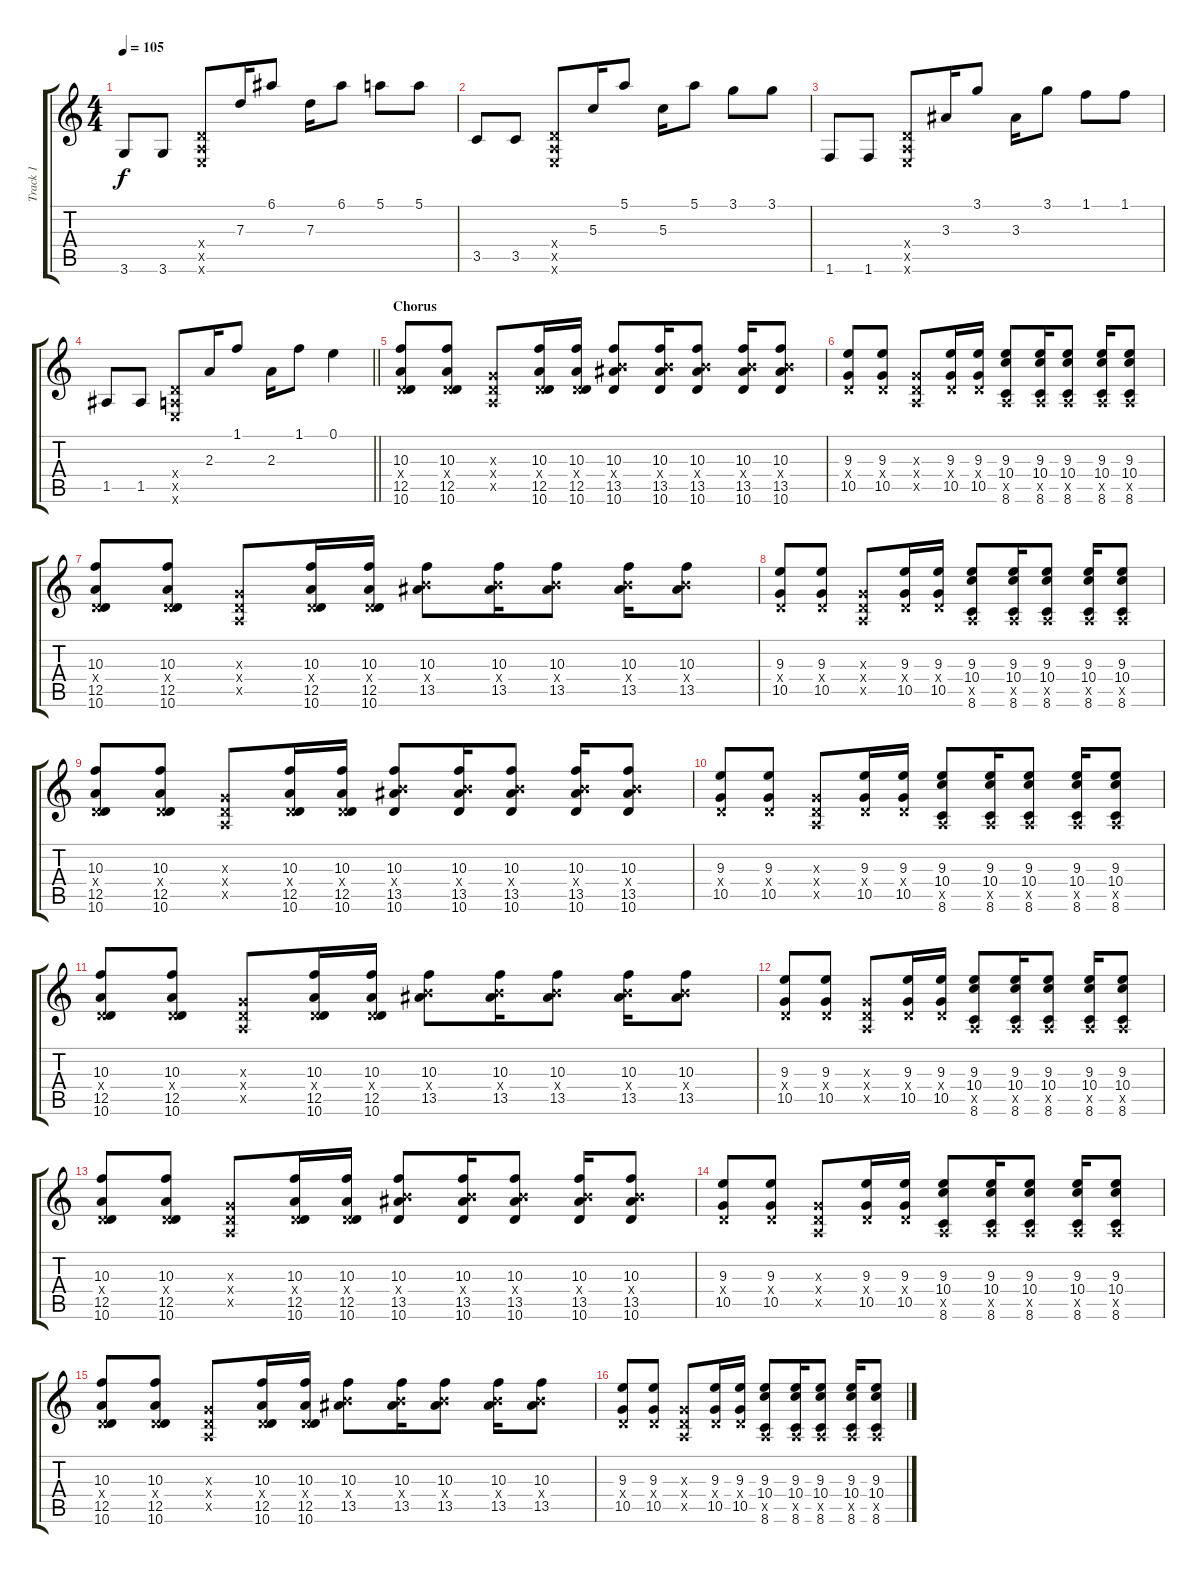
\track ("Track 1" "Track 1") {instrument acousticguitarsteel}
\staff {score tabs}
\tuning (E4 B3 G3 D3 A2 E2) {hide}
\ts (4 4)
\tempo 105
\clef g2
\ks c
3.6.8{dy f} 3.6.8 (0.4{x} 0.5{x} 0.6{x}).8 7.3.16 6.1.8 7.3.16 6.1.8 5.1.8 5.1.8 |
3.5.8 3.5.8 (0.4{x} 0.5{x} 0.6{x}).8 5.3.16 5.1.8 5.3.16 5.1.8 3.1.8 3.1.8 |
1.6.8 1.6.8 (0.4{x} 0.5{x} 0.6{x}).8 3.3.16 3.1.8 3.3.16 3.1.8 1.1.8 1.1.8 |
\barLineRight lightlight
1.5.8 1.5.8 (0.4{x} 0.5{x} 0.6{x}).8 2.3.16 1.1.8 2.3.16 1.1.8 0.1.4 |
\section ("" "Chorus")
(10.3 0.4{x} 12.5 10.6).8 (10.3 0.4{x} 12.5 10.6).8 (0.3{x} 0.4{x} 0.5{x}).8 (10.3 0.4{x} 12.5 10.6).16 (10.3 0.4{x} 12.5 10.6).16 (10.3 9.4{x} 13.5 10.6).8 (10.3 9.4{x} 13.5 10.6).16 (10.3 9.4{x} 13.5 10.6).8 (10.3 9.4{x} 13.5 10.6).16 (10.3 9.4{x} 13.5 10.6).8 |
(9.3 0.4{x} 10.5).8 (9.3 0.4{x} 10.5).8 (0.3{x} 0.4{x} 0.5{x}).8 (9.3 0.4{x} 10.5).16 (9.3 0.4{x} 10.5).16 (9.3 10.4 0.5{x} 8.6).8 (9.3 10.4 0.5{x} 8.6).16 (9.3 10.4 0.5{x} 8.6).8 (9.3 10.4 0.5{x} 8.6).16 (9.3 10.4 0.5{x} 8.6).8 |
(10.3 0.4{x} 12.5 10.6).8 (10.3 0.4{x} 12.5 10.6).8 (0.3{x} 0.4{x} 0.5{x}).8 (10.3 0.4{x} 12.5 10.6).16 (10.3 0.4{x} 12.5 10.6).16 (10.3 9.4{x} 13.5).8 (10.3 9.4{x} 13.5).16 (10.3 9.4{x} 13.5).8 (10.3 9.4{x} 13.5).16 (10.3 9.4{x} 13.5).8 |
(9.3 0.4{x} 10.5).8 (9.3 0.4{x} 10.5).8 (0.3{x} 0.4{x} 0.5{x}).8 (9.3 0.4{x} 10.5).16 (9.3 0.4{x} 10.5).16 (9.3 10.4 0.5{x} 8.6).8 (9.3 10.4 0.5{x} 8.6).16 (9.3 10.4 0.5{x} 8.6).8 (9.3 10.4 0.5{x} 8.6).16 (9.3 10.4 0.5{x} 8.6).8 |
(10.3 0.4{x} 12.5 10.6).8 (10.3 0.4{x} 12.5 10.6).8 (0.3{x} 0.4{x} 0.5{x}).8 (10.3 0.4{x} 12.5 10.6).16 (10.3 0.4{x} 12.5 10.6).16 (10.3 9.4{x} 13.5 10.6).8 (10.3 9.4{x} 13.5 10.6).16 (10.3 9.4{x} 13.5 10.6).8 (10.3 9.4{x} 13.5 10.6).16 (10.3 9.4{x} 13.5 10.6).8 |
(9.3 0.4{x} 10.5).8 (9.3 0.4{x} 10.5).8 (0.3{x} 0.4{x} 0.5{x}).8 (9.3 0.4{x} 10.5).16 (9.3 0.4{x} 10.5).16 (9.3 10.4 0.5{x} 8.6).8 (9.3 10.4 0.5{x} 8.6).16 (9.3 10.4 0.5{x} 8.6).8 (9.3 10.4 0.5{x} 8.6).16 (9.3 10.4 0.5{x} 8.6).8 |
(10.3 0.4{x} 12.5 10.6).8 (10.3 0.4{x} 12.5 10.6).8 (0.3{x} 0.4{x} 0.5{x}).8 (10.3 0.4{x} 12.5 10.6).16 (10.3 0.4{x} 12.5 10.6).16 (10.3 9.4{x} 13.5).8 (10.3 9.4{x} 13.5).16 (10.3 9.4{x} 13.5).8 (10.3 9.4{x} 13.5).16 (10.3 9.4{x} 13.5).8 |
(9.3 0.4{x} 10.5).8 (9.3 0.4{x} 10.5).8 (0.3{x} 0.4{x} 0.5{x}).8 (9.3 0.4{x} 10.5).16 (9.3 0.4{x} 10.5).16 (9.3 10.4 0.5{x} 8.6).8 (9.3 10.4 0.5{x} 8.6).16 (9.3 10.4 0.5{x} 8.6).8 (9.3 10.4 0.5{x} 8.6).16 (9.3 10.4 0.5{x} 8.6).8 |
(10.3 0.4{x} 12.5 10.6).8 (10.3 0.4{x} 12.5 10.6).8 (0.3{x} 0.4{x} 0.5{x}).8 (10.3 0.4{x} 12.5 10.6).16 (10.3 0.4{x} 12.5 10.6).16 (10.3 9.4{x} 13.5 10.6).8 (10.3 9.4{x} 13.5 10.6).16 (10.3 9.4{x} 13.5 10.6).8 (10.3 9.4{x} 13.5 10.6).16 (10.3 9.4{x} 13.5 10.6).8 |
(9.3 0.4{x} 10.5).8 (9.3 0.4{x} 10.5).8 (0.3{x} 0.4{x} 0.5{x}).8 (9.3 0.4{x} 10.5).16 (9.3 0.4{x} 10.5).16 (9.3 10.4 0.5{x} 8.6).8 (9.3 10.4 0.5{x} 8.6).16 (9.3 10.4 0.5{x} 8.6).8 (9.3 10.4 0.5{x} 8.6).16 (9.3 10.4 0.5{x} 8.6).8 |
(10.3 0.4{x} 12.5 10.6).8 (10.3 0.4{x} 12.5 10.6).8 (0.3{x} 0.4{x} 0.5{x}).8 (10.3 0.4{x} 12.5 10.6).16 (10.3 0.4{x} 12.5 10.6).16 (10.3 9.4{x} 13.5).8 (10.3 9.4{x} 13.5).16 (10.3 9.4{x} 13.5).8 (10.3 9.4{x} 13.5).16 (10.3 9.4{x} 13.5).8 |
(9.3 0.4{x} 10.5).8 (9.3 0.4{x} 10.5).8 (0.3{x} 0.4{x} 0.5{x}).8 (9.3 0.4{x} 10.5).16 (9.3 0.4{x} 10.5).16 (9.3 10.4 0.5{x} 8.6).8 (9.3 10.4 0.5{x} 8.6).16 (9.3 10.4 0.5{x} 8.6).8 (9.3 10.4 0.5{x} 8.6).16 (9.3 10.4 0.5{x} 8.6).8
